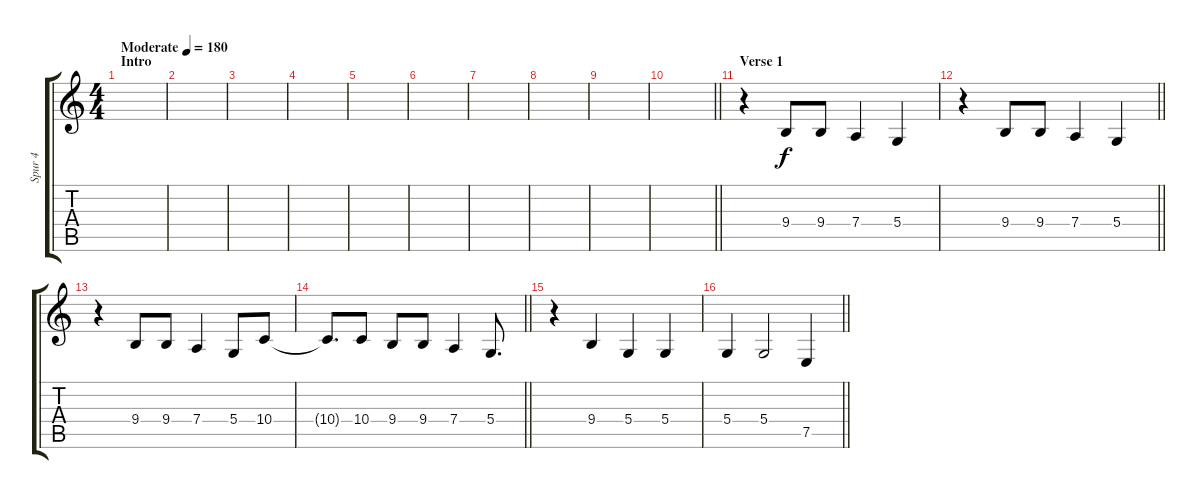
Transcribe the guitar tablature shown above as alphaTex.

\track ("Spur 4" "Spur 4") {instrument tenorsax}
\staff {score tabs}
\tuning (E4 B3 G3 D3 A2 E2) {hide}
\ts (4 4)
\section ("" "Intro")
\tempo (180 "Moderate")
\clef g2
\ks c
|
|
|
|
|
|
|
|
|
\barLineRight lightlight
|
\section ("" "Verse 1")
r.4 9.4.8 9.4.8 7.4.4 5.4.4 |
\barLineRight lightlight
r.4 9.4.8 9.4.8 7.4.4 5.4.4 |
r.4 9.4.8 9.4.8 7.4.4 5.4.8 10.4.8 |
\barLineRight lightlight
10.4{t}.8{d} 10.4.8 9.4.8 9.4.8 7.4.4 5.4.8{d} |
r.4 9.4.4 5.4.4 5.4.4 |
\barLineRight lightlight
5.4.4 5.4.2 7.5.4
